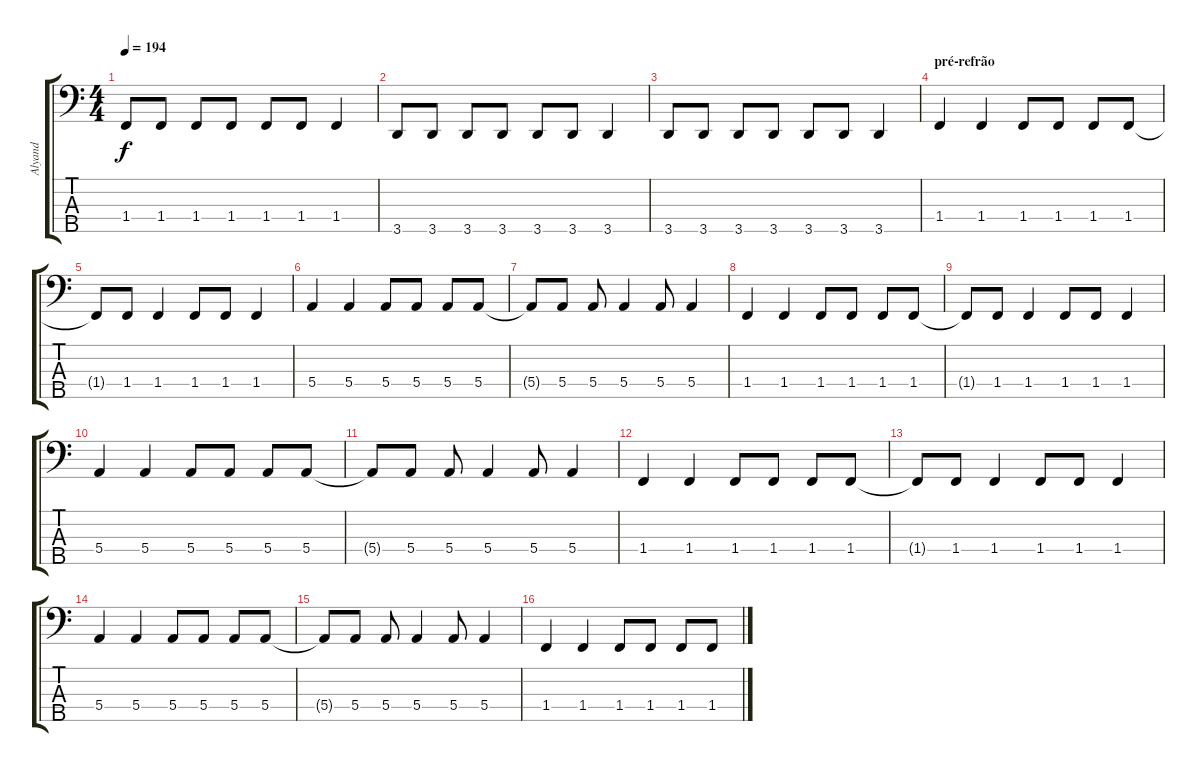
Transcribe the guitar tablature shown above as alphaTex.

\track ("Alyand" "Alyand") {instrument electricbasspick}
\staff {score tabs}
\tuning (G2 D2 A1 E1 B0) {hide}
\ts (4 4)
\tempo 194
\clef f4
\ks c
1.4.8{dy f} 1.4.8 1.4.8 1.4.8 1.4.8 1.4.8 1.4.4 |
3.5.8 3.5.8 3.5.8 3.5.8 3.5.8 3.5.8 3.5.4 |
3.5.8 3.5.8 3.5.8 3.5.8 3.5.8 3.5.8 3.5.4 |
\section ("" "pré-refrão")
1.4.4 1.4.4 1.4.8 1.4.8 1.4.8 1.4.8 |
1.4{t}.8 1.4.8 1.4.4 1.4.8 1.4.8 1.4.4 |
5.4.4 5.4.4 5.4.8 5.4.8 5.4.8 5.4.8 |
5.4{t}.8 5.4.8 5.4.8 5.4.4 5.4.8 5.4.4 |
1.4.4 1.4.4 1.4.8 1.4.8 1.4.8 1.4.8 |
1.4{t}.8 1.4.8 1.4.4 1.4.8 1.4.8 1.4.4 |
5.4.4 5.4.4 5.4.8 5.4.8 5.4.8 5.4.8 |
5.4{t}.8 5.4.8 5.4.8 5.4.4 5.4.8 5.4.4 |
1.4.4 1.4.4 1.4.8 1.4.8 1.4.8 1.4.8 |
1.4{t}.8 1.4.8 1.4.4 1.4.8 1.4.8 1.4.4 |
5.4.4 5.4.4 5.4.8 5.4.8 5.4.8 5.4.8 |
5.4{t}.8 5.4.8 5.4.8 5.4.4 5.4.8 5.4.4 |
1.4.4 1.4.4 1.4.8 1.4.8 1.4.8 1.4.8
